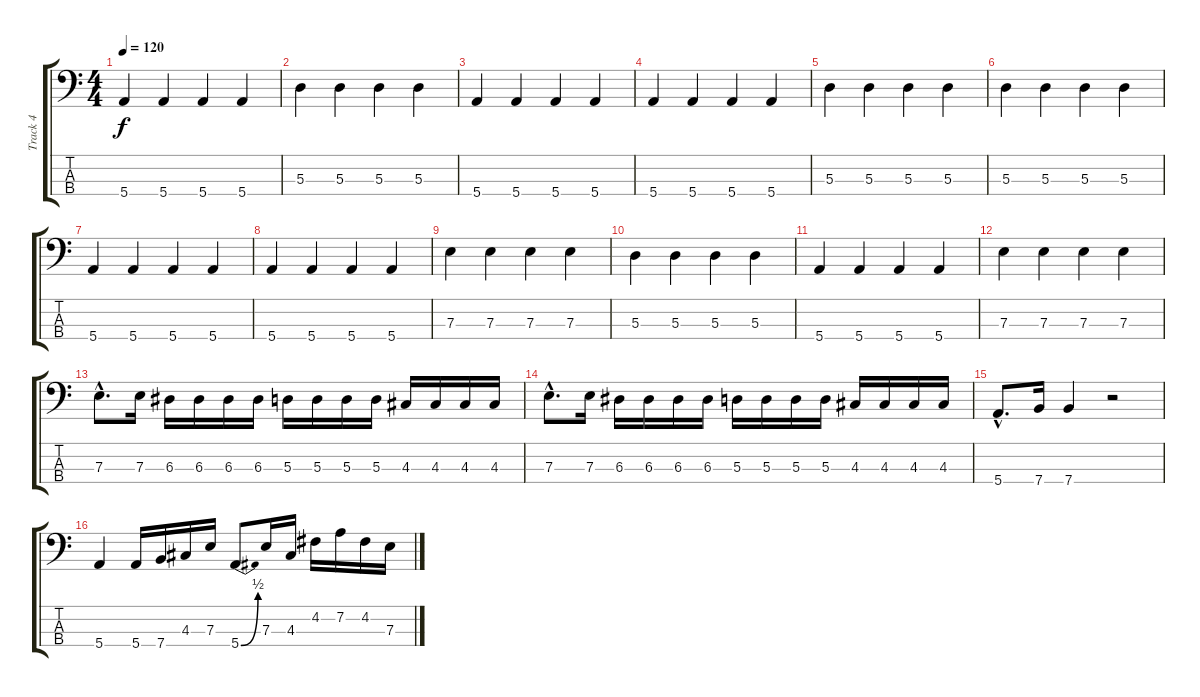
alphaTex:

\track ("Track 4" "Track 4") {instrument electricbassfinger}
\staff {score tabs}
\tuning (G2 D2 A1 E1) {hide}
\ts (4 4)
\tempo 120
\clef f4
\ks c
5.4.4{dy f} 5.4.4 5.4.4 5.4.4 |
5.3.4 5.3.4 5.3.4 5.3.4 |
5.4.4 5.4.4 5.4.4 5.4.4 |
5.4.4 5.4.4 5.4.4 5.4.4 |
5.3.4 5.3.4 5.3.4 5.3.4 |
5.3.4 5.3.4 5.3.4 5.3.4 |
5.4.4 5.4.4 5.4.4 5.4.4 |
5.4.4 5.4.4 5.4.4 5.4.4 |
7.3.4 7.3.4 7.3.4 7.3.4 |
5.3.4 5.3.4 5.3.4 5.3.4 |
5.4.4 5.4.4 5.4.4 5.4.4 |
7.3.4 7.3.4 7.3.4 7.3.4 |
7.3{hac}.8{d} 7.3.16 6.3.16 6.3.16 6.3.16 6.3.16 5.3.16 5.3.16 5.3.16 5.3.16 4.3.16 4.3.16 4.3.16 4.3.16 |
7.3{hac}.8{d} 7.3.16 6.3.16 6.3.16 6.3.16 6.3.16 5.3.16 5.3.16 5.3.16 5.3.16 4.3.16 4.3.16 4.3.16 4.3.16 |
5.4{hac}.8{d} 7.4.16 7.4.4 r.2 |
5.4.4{volume 16} 5.4.16 7.4.16 4.3.16 7.3.16 5.4{be (bend 0 0 60 2)}.8 7.3.16 4.3.16 4.2.16 7.2.16 4.2.16 7.3.16
